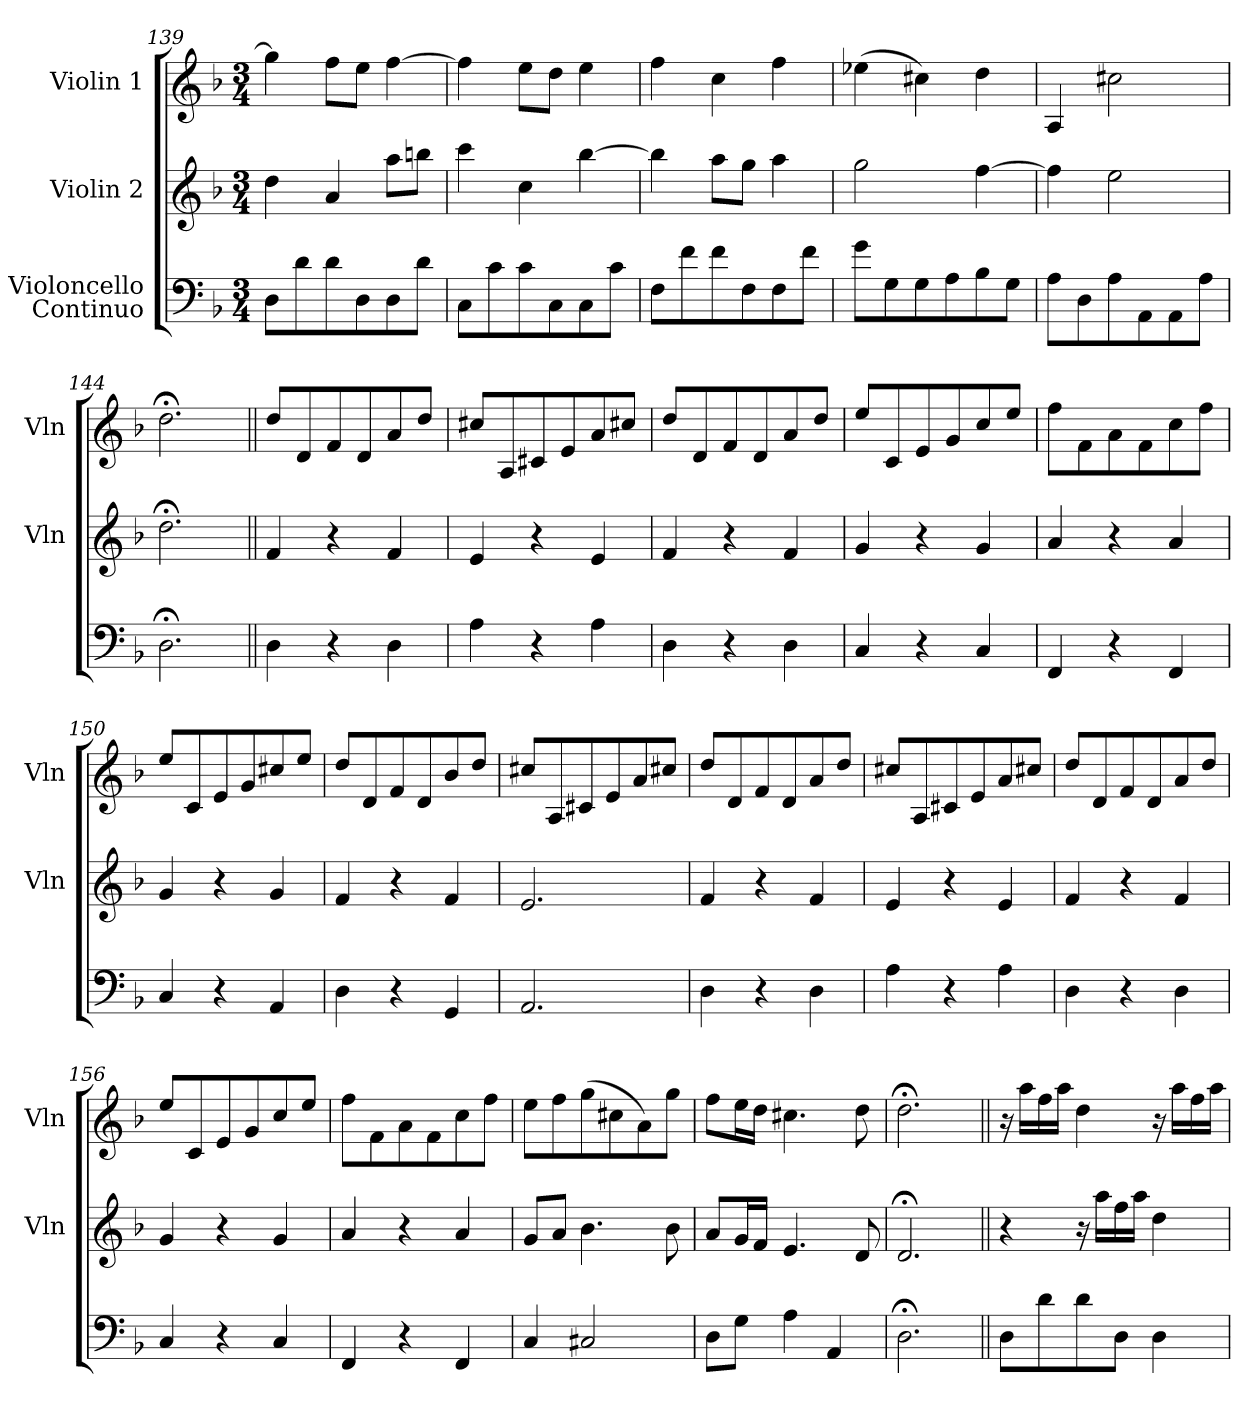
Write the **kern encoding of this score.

**kern	**kern	**kern
*part3	*part2	*part1
*staff3	*staff2	*staff1
*I"Violoncello\nContinuo	*I"Violin 2	*I"Violin 1
*	*I'Vln	*I'Vln
*clefF4	*clefG2	*clefG2
*k[b-]	*k[b-]	*k[b-]
*d:	*d:	*d:
*M3/4	*M3/4	*M3/4
=139	=139	=139
8D\L	4dd\	4gg\]
8d\	.	.
8d\	4a/	8ff\L
8D\	.	8ee\J
8D\	8aa\L	[4ff\
8d\J	8bbn\J	.
=140	=140	=140
8C\L	4ccc\	4ff\]
8c\	.	.
8c\	4cc\	8ee\L
8C\	.	8dd\J
8C\	[4bb-\	4ee\
8c\J	.	.
=141	=141	=141
8F\L	4bb-\]	4ff\
8f\	.	.
8f\	8aa\L	4cc\
8F\	8gg\J	.
8F\	4aa\	4ff\
8f\J	.	.
=142	=142	=142
8g\L	2gg\	(4ee-X\
8G\	.	.
8G\	.	4cc#X\)
8A\	.	.
8B-\	[4ff\	4dd\
8G\J	.	.
=143	=143	=143
8A\L	4ff\]	4A/
8D\	.	.
8A\	2ee\	2cc#X\
8AA\	.	.
8AA\	.	.
8A\J	.	.
=144	=144	=144
2.D;<\	2.dd;<\	2.dd;<\
=145||	=145||	=145||
*	*	*MM138
4D\	4f/	8dd/L
.	.	8d/
4r	4r	8f/
.	.	8d/
4D\	4f/	8a/
.	.	8dd/J
=146	=146	=146
4A\	4e/	8cc#X/L
.	.	8A/
4r	4r	8c#X/
.	.	8e/
4A\	4e/	8a/
.	.	8cc#X/J
=147	=147	=147
4D\	4f/	8dd/L
.	.	8d/
4r	4r	8f/
.	.	8d/
4D\	4f/	8a/
.	.	8dd/J
=148	=148	=148
4C/	4g/	8ee/L
.	.	8c/
4r	4r	8e/
.	.	8g/
4C/	4g/	8cc/
.	.	8ee/J
=149	=149	=149
4FF/	4a/	8ff\L
.	.	8f\
4r	4r	8a\
.	.	8f\
4FF/	4a/	8cc\
.	.	8ff\J
=150	=150	=150
4C/	4g/	8ee/L
.	.	8c/
4r	4r	8e/
.	.	8g/
4AA/	4g/	8cc#X/
.	.	8ee/J
=151	=151	=151
4D\	4f/	8dd/L
.	.	8d/
4r	4r	8f/
.	.	8d/
4GG/	4f/	8b-/
.	.	8dd/J
=152	=152	=152
2.AA/	2.e/	8cc#X/L
.	.	8A/
.	.	8c#X/
.	.	8e/
.	.	8a/
.	.	8cc#X/J
=153	=153	=153
4D\	4f/	8dd/L
.	.	8d/
4r	4r	8f/
.	.	8d/
4D\	4f/	8a/
.	.	8dd/J
=154	=154	=154
4A\	4e/	8cc#X/L
.	.	8A/
4r	4r	8c#X/
.	.	8e/
4A\	4e/	8a/
.	.	8cc#X/J
=155	=155	=155
4D\	4f/	8dd/L
.	.	8d/
4r	4r	8f/
.	.	8d/
4D\	4f/	8a/
.	.	8dd/J
=156	=156	=156
4C/	4g/	8ee/L
.	.	8c/
4r	4r	8e/
.	.	8g/
4C/	4g/	8cc/
.	.	8ee/J
=157	=157	=157
4FF/	4a/	8ff\L
.	.	8f\
4r	4r	8a\
.	.	8f\
4FF/	4a/	8cc\
.	.	8ff\J
=158	=158	=158
4C/	8g/L	8ee\L
.	8a/J	8ff\
2C#X/	4.b-\	(8gg\
.	.	8cc#X\
.	.	8a\)
.	8b-\	8gg\J
=159	=159	=159
8D\L	8a/L	8ff\L
8G\J	16g/L	16ee\L
.	16f/JJ	16dd\JJ
4A\	4.e/	4.cc#X\
4AA/	.	.
.	8d/	8dd\
=160	=160	=160
2.D;<\	2.d;</	2.dd;<\
=161||	=161||	=161||
*	*	*MM160
8D\L	4r	16r
.	.	16aa\LL
8d\	.	16ff\
.	.	16aa\JJ
8d\	16r	4dd\
.	16aa\LL	.
8D\J	16ff\	.
.	16aa\JJ	.
4D\	4dd\	16r
.	.	16aa\LL
.	.	16ff\
.	.	16aa\JJ
=	=	=
*-	*-	*-
